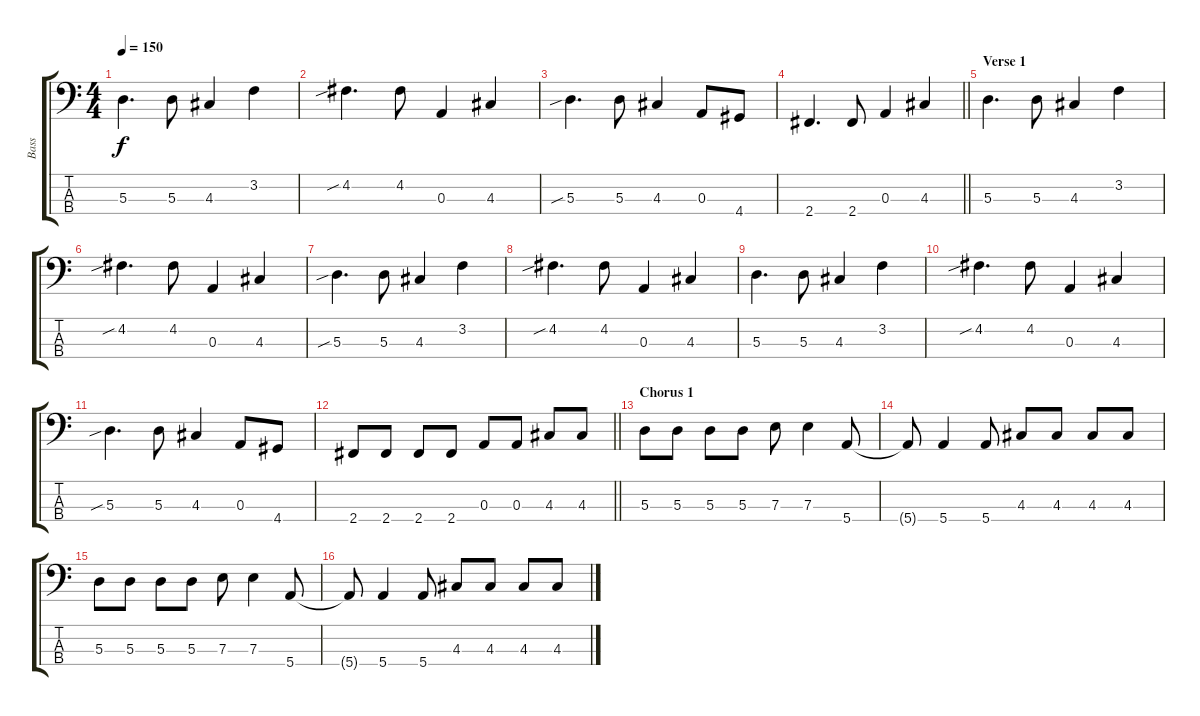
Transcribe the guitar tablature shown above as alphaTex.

\track ("Bass" "Bass") {instrument electricbassfinger}
\staff {score tabs}
\tuning (G2 D2 A1 E1) {hide}
\ts (4 4)
\tempo 150
\clef f4
\ks c
5.3.4{d dy f} 5.3.8 4.3.4 3.2.4 |
4.2{sib}.4{d} 4.2.8 0.3.4 4.3.4 |
5.3{sib}.4{d} 5.3.8 4.3.4 0.3.8 4.4.8 |
\barLineRight lightlight
2.4.4{d} 2.4.8 0.3.4 4.3.4 |
\section ("" "Verse 1")
5.3.4{d} 5.3.8 4.3.4 3.2.4 |
4.2{sib}.4{d} 4.2.8 0.3.4 4.3.4 |
5.3{sib}.4{d} 5.3.8 4.3.4 3.2.4 |
4.2{sib}.4{d} 4.2.8 0.3.4 4.3.4 |
5.3.4{d} 5.3.8 4.3.4 3.2.4 |
4.2{sib}.4{d} 4.2.8 0.3.4 4.3.4 |
5.3{sib}.4{d} 5.3.8 4.3.4 0.3.8 4.4.8 |
\barLineRight lightlight
2.4.8 2.4.8 2.4.8 2.4.8 0.3.8 0.3.8 4.3.8 4.3.8 |
\section ("" "Chorus 1")
5.3.8 5.3.8 5.3.8 5.3.8 7.3.8 7.3.4 5.4.8 |
5.4{t}.8 5.4.4 5.4.8 4.3.8 4.3.8 4.3.8 4.3.8 |
5.3.8 5.3.8 5.3.8 5.3.8 7.3.8 7.3.4 5.4.8 |
5.4{t}.8 5.4.4 5.4.8 4.3.8 4.3.8 4.3.8 4.3.8
